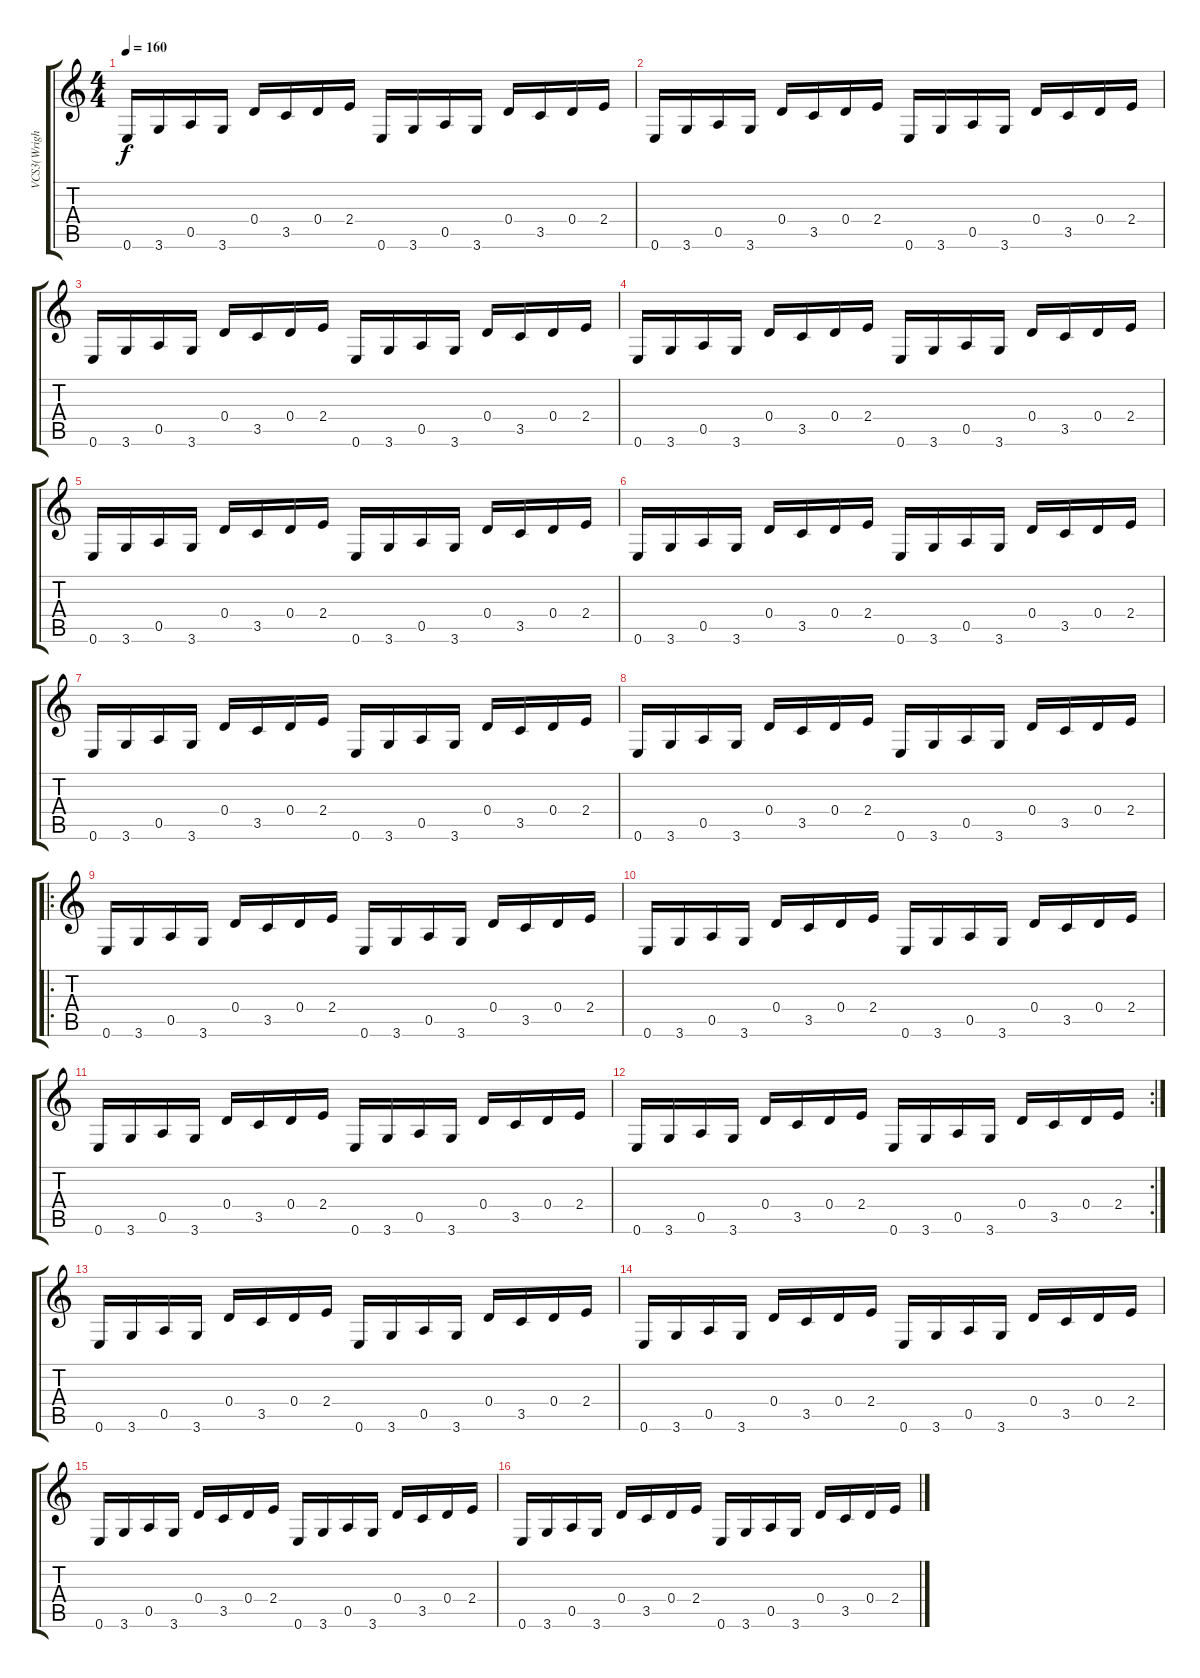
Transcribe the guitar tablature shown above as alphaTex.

\track ("VCS3(Wright)" "VCS3(Wrigh") {instrument synthbass1}
\staff {score tabs}
\tuning (E4 B3 G3 D3 A2 E2) {hide}
\ts (4 4)
\tempo 160
\clef g2
\ks c
0.6.16{dy f} 3.6.16 0.5.16 3.6.16 0.4.16 3.5.16 0.4.16 2.4.16 0.6.16 3.6.16 0.5.16 3.6.16 0.4.16 3.5.16 0.4.16 2.4.16 |
0.6.16 3.6.16 0.5.16 3.6.16 0.4.16 3.5.16 0.4.16 2.4.16 0.6.16 3.6.16 0.5.16 3.6.16 0.4.16 3.5.16 0.4.16 2.4.16 |
0.6.16 3.6.16 0.5.16 3.6.16 0.4.16 3.5.16 0.4.16 2.4.16 0.6.16 3.6.16 0.5.16 3.6.16 0.4.16 3.5.16 0.4.16 2.4.16 |
0.6.16 3.6.16 0.5.16 3.6.16 0.4.16 3.5.16 0.4.16 2.4.16 0.6.16 3.6.16 0.5.16 3.6.16 0.4.16 3.5.16 0.4.16 2.4.16 |
0.6.16 3.6.16 0.5.16 3.6.16 0.4.16 3.5.16 0.4.16 2.4.16 0.6.16 3.6.16 0.5.16 3.6.16 0.4.16 3.5.16 0.4.16 2.4.16 |
0.6.16 3.6.16 0.5.16 3.6.16 0.4.16 3.5.16 0.4.16 2.4.16 0.6.16 3.6.16 0.5.16 3.6.16 0.4.16 3.5.16 0.4.16 2.4.16 |
0.6.16 3.6.16 0.5.16 3.6.16 0.4.16 3.5.16 0.4.16 2.4.16 0.6.16 3.6.16 0.5.16 3.6.16 0.4.16 3.5.16 0.4.16 2.4.16 |
0.6.16 3.6.16 0.5.16 3.6.16 0.4.16 3.5.16 0.4.16 2.4.16 0.6.16 3.6.16 0.5.16 3.6.16 0.4.16 3.5.16 0.4.16 2.4.16 |
\ro
0.6.16 3.6.16 0.5.16 3.6.16 0.4.16 3.5.16 0.4.16 2.4.16 0.6.16 3.6.16 0.5.16 3.6.16 0.4.16 3.5.16 0.4.16 2.4.16 |
0.6.16 3.6.16 0.5.16 3.6.16 0.4.16 3.5.16 0.4.16 2.4.16 0.6.16 3.6.16 0.5.16 3.6.16 0.4.16 3.5.16 0.4.16 2.4.16 |
0.6.16 3.6.16 0.5.16 3.6.16 0.4.16 3.5.16 0.4.16 2.4.16 0.6.16 3.6.16 0.5.16 3.6.16 0.4.16 3.5.16 0.4.16 2.4.16 |
\rc 2
0.6.16 3.6.16 0.5.16 3.6.16 0.4.16 3.5.16 0.4.16 2.4.16 0.6.16 3.6.16 0.5.16 3.6.16 0.4.16 3.5.16 0.4.16 2.4.16 |
0.6.16{balance 0} 3.6.16 0.5.16 3.6.16 0.4.16 3.5.16 0.4.16 2.4.16 0.6.16 3.6.16 0.5.16 3.6.16 0.4.16 3.5.16 0.4.16 2.4.16 |
0.6.16 3.6.16 0.5.16 3.6.16 0.4.16 3.5.16 0.4.16 2.4.16 0.6.16 3.6.16 0.5.16 3.6.16 0.4.16 3.5.16 0.4.16 2.4.16 |
0.6.16{balance 16} 3.6.16 0.5.16 3.6.16 0.4.16 3.5.16 0.4.16 2.4.16 0.6.16 3.6.16 0.5.16 3.6.16 0.4.16 3.5.16 0.4.16 2.4.16 |
0.6.16 3.6.16 0.5.16 3.6.16 0.4.16 3.5.16 0.4.16 2.4.16 0.6.16 3.6.16 0.5.16 3.6.16 0.4.16 3.5.16 0.4.16 2.4.16
